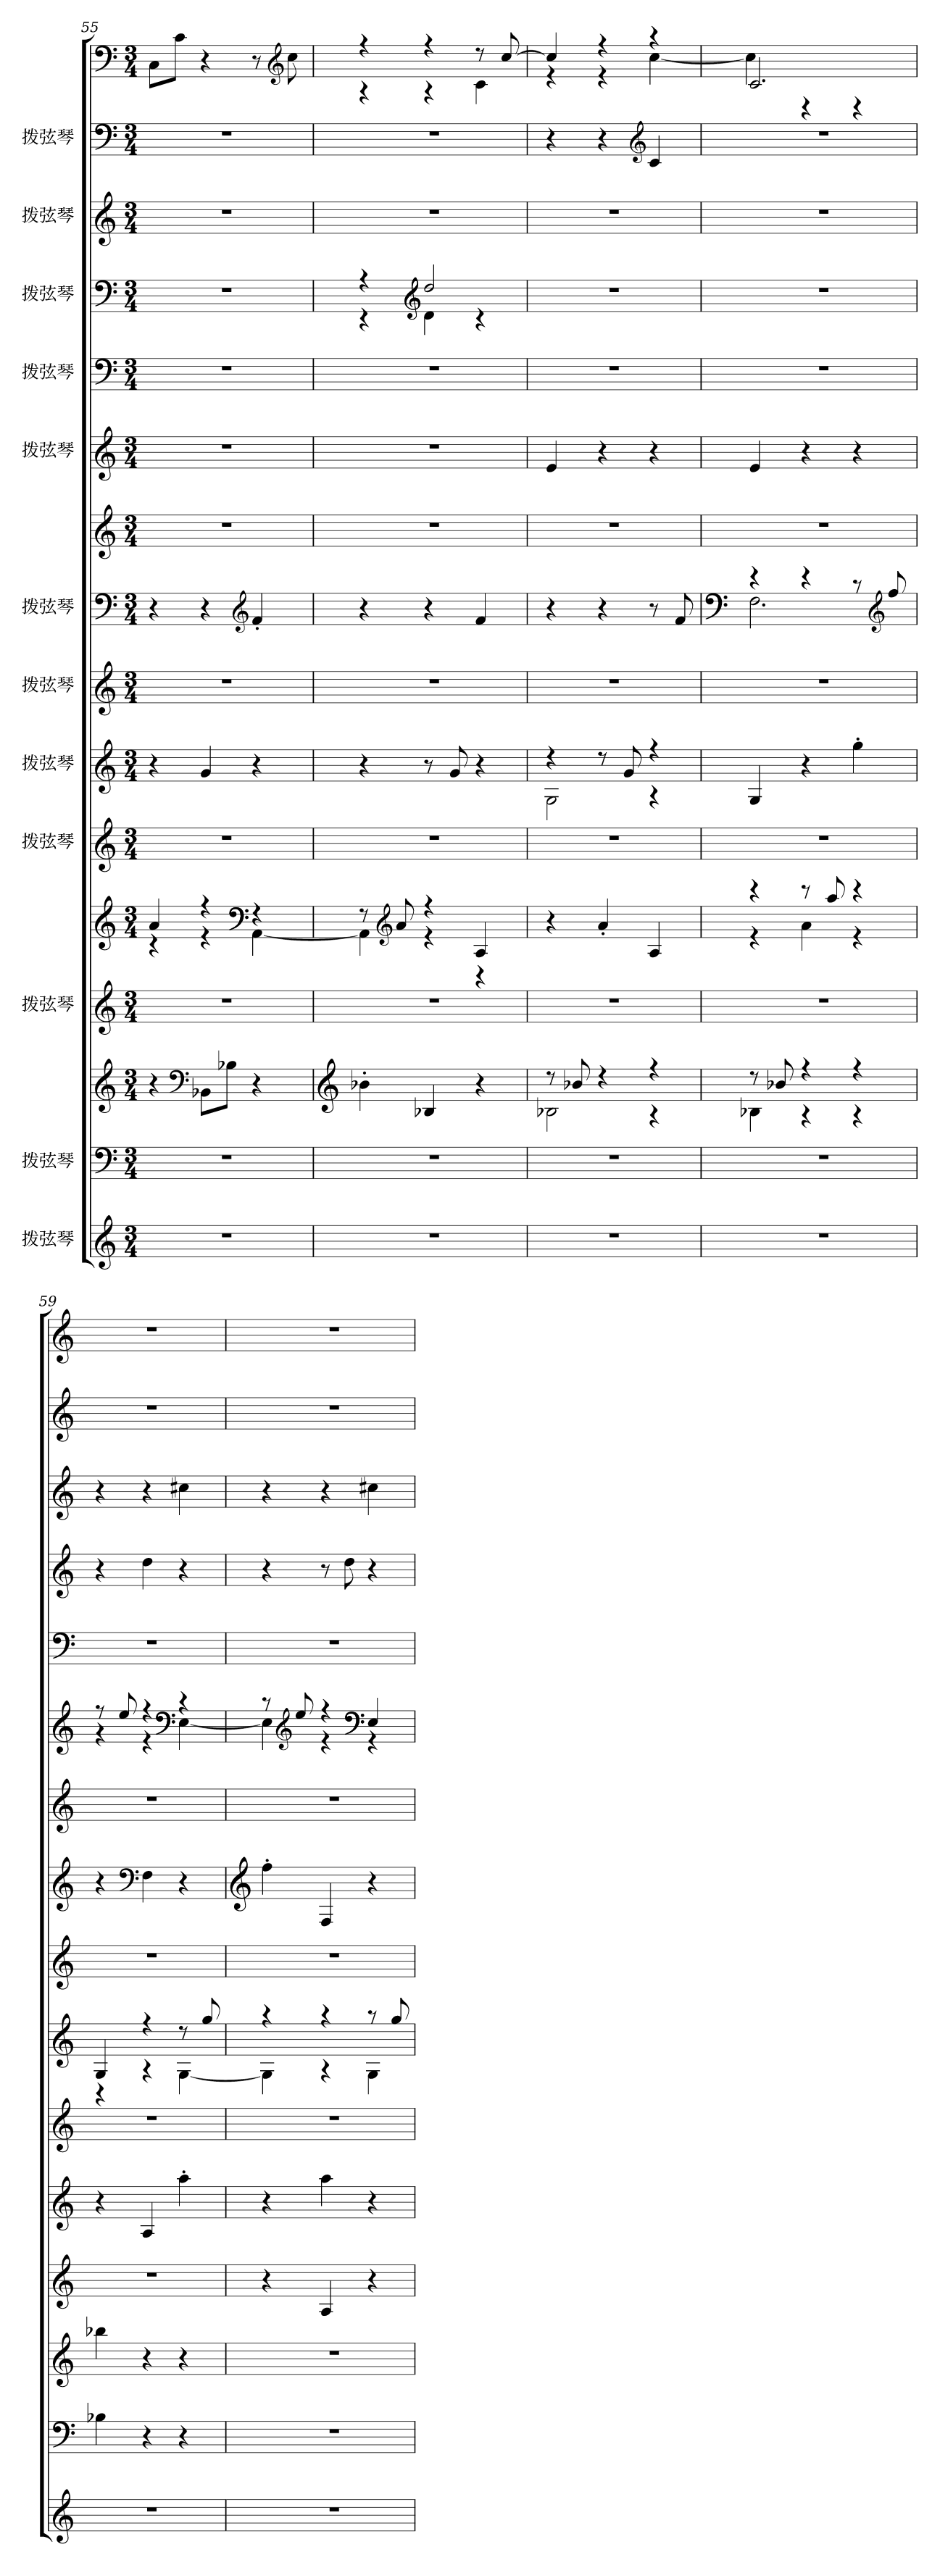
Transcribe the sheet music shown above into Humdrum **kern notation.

**kern	**kern	**kern	**kern	**kern	**kern	**kern	**kern	**kern	**kern	**kern	**kern	**kern	**kern	**kern	**kern
*part12	*part11	*part11	*part10	*part10	*part9	*part8	*part7	*part6	*part6	*part5	*part4	*part3	*part2	*part1	*part1
*staff16	*staff15	*staff14	*staff13	*staff12	*staff11	*staff10	*staff9	*staff8	*staff7	*staff6	*staff5	*staff4	*staff3	*staff2	*staff1
*I"拨弦琴	*I"拨弦琴	*	*I"拨弦琴	*	*I"拨弦琴	*I"拨弦琴	*I"拨弦琴	*I"拨弦琴	*	*I"拨弦琴	*I"拨弦琴	*I"拨弦琴	*I"拨弦琴	*I"拨弦琴	*
!!LO:PB:g=z
*clefG2	*clefF4	*clefG2	*clefG2	*clefG2	*clefG2	*clefG2	*clefG2	*clefF4	*clefG2	*clefG2	*clefF4	*clefF4	*clefG2	*clefF4	*clefF4
*k[]	*k[]	*k[]	*k[]	*k[]	*k[]	*k[]	*k[]	*k[]	*k[]	*k[]	*k[]	*k[]	*k[]	*k[]	*k[]
*M3/4	*M3/4	*M3/4	*M3/4	*M3/4	*M3/4	*M3/4	*M3/4	*M3/4	*M3/4	*M3/4	*M3/4	*M3/4	*M3/4	*M3/4	*M3/4
=55	=55	=55	=55	=55	=55	=55	=55	=55	=55	=55	=55	=55	=55	=55	=55
*	*	*	*	*^	*	*	*	*	*	*	*	*	*	*	*
2.r	2.r	4r	2.r	4a/	4r	2.r	4r	2.r	4r	2.r	2.r	2.r	2.r	2.r	2.r	8C\L
.	.	.	.	.	.	.	.	.	.	.	.	.	.	.	.	8c\J
*	*	*clefF4	*	*	*	*	*	*	*	*	*	*	*	*	*	*
.	.	8BB-X\L	.	4r	4r	.	4g/	.	4r	.	.	.	.	.	.	4r
.	.	8B-X\J	.	.	.	.	.	.	.	.	.	.	.	.	.	.
*	*	*	*	*clefF4	*	*	*	*	*clefG2	*	*	*	*	*	*	*
.	.	4r	.	4r	[4AA\	.	4r	.	4f'/	.	.	.	.	.	.	8r
*	*	*	*	*	*	*	*	*	*	*	*	*	*	*	*	*clefG2
.	.	.	.	.	.	.	.	.	.	.	.	.	.	.	.	8cc\
=56	=56	=56	=56	=56	=56	=56	=56	=56	=56	=56	=56	=56	=56	=56	=56	=56
*	*	*clefG2	*	*	*	*	*	*	*	*	*	*	*	*	*	*
*	*	*	*	*	*	*	*	*	*	*	*	*	*^	*	*	*^
2.r	2.r	4b-X'\	2.r	8r	4AA\]	2.r	4r	2.r	4r	2.r	2.r	2.r	4r	4r	2.r	2.r	4r	4r
*	*	*	*	*clefG2	*	*	*	*	*	*	*	*	*	*	*	*	*	*
.	.	.	.	8a/	.	.	.	.	.	.	.	.	.	.	.	.	.	.
*	*	*	*	*	*	*	*	*	*	*	*	*	*clefG2	*	*	*	*	*
.	.	4B-X/	.	4r	4r	.	8r	.	4r	.	.	.	2dd/	4d\	.	.	4r	4r
.	.	.	.	.	.	.	8g/	.	.	.	.	.	.	.	.	.	.	.
.	.	4r	.	4A/	4r	.	4r	.	4f/	.	.	.	.	4r	.	.	8r	4c\
.	.	.	.	.	.	.	.	.	.	.	.	.	.	.	.	.	[8cc/	.
*	*	*	*	*v	*v	*	*	*	*	*	*	*	*v	*v	*	*	*	*
=57	=57	=57	=57	=57	=57	=57	=57	=57	=57	=57	=57	=57	=57	=57	=57	=57
*	*	*^	*	*	*	*^	*	*	*	*	*	*	*	*	*	*
2.r	2.r	8r	2B-X\	2.r	4r	2.r	4r	2G\	2.r	4r	2.r	4e/	2.r	2.r	2.r	4r	4cc/]	4r
.	.	8b-X/	.	.	.	.	.	.	.	.	.	.	.	.	.	.	.	.
.	.	4r	.	.	4a'/	.	8r	.	.	4r	.	4r	.	.	.	4r	4r	4r
.	.	.	.	.	.	.	8g/	.	.	.	.	.	.	.	.	.	.	.
*	*	*	*	*	*	*	*	*	*	*	*	*	*	*	*	*clefG2	*	*
.	.	4r	4r	.	4A/	.	4r	4r	.	8r	.	4r	.	.	.	4c/	4r	[4cc\
.	.	.	.	.	.	.	.	.	.	8f/	.	.	.	.	.	.	.	.
*	*	*	*	*	*	*	*v	*v	*	*	*	*	*	*	*	*	*	*
!!LO:PB:g=z	!!
=58	=58	=58	=58	=58	=58	=58	=58	=58	=58	=58	=58	=58	=58	=58	=58	=58	=58
*	*	*	*	*	*	*	*	*	*clefF4	*	*	*	*	*	*	*	*
*	*	*	*	*	*^	*	*	*	*^	*	*	*	*	*	*	*	*
2.r	2.r	8r	4B-X\	2.r	4r	4r	2.r	4G/	2.r	4r	2.F\	2.r	4e/	2.r	2.r	2.r	2.r	2.c/	4cc\]
.	.	8b-X/	.	.	.	.	.	.	.	.	.	.	.	.	.	.	.	.	.
.	.	4r	4r	.	8r	4a\	.	4r	.	4r	.	.	4r	.	.	.	.	.	4r
.	.	.	.	.	8aa/	.	.	.	.	.	.	.	.	.	.	.	.	.	.
.	.	4r	4r	.	4r	4r	.	4gg'\	.	8r	.	.	4r	.	.	.	.	.	4r
*	*	*	*	*	*	*	*	*	*	*clefG2	*	*	*	*	*	*	*	*	*
.	.	.	.	.	.	.	.	.	.	8ff/	.	.	.	.	.	.	.	.	.
*	*	*v	*v	*	*v	*v	*	*	*	*v	*v	*	*	*	*	*	*	*v	*v
=59	=59	=59	=59	=59	=59	=59	=59	=59	=59	=59	=59	=59	=59	=59	=59
*	*	*	*	*	*	*^	*	*	*	*^	*	*	*	*	*
2.r	4B-X\	4bb-X\	2.r	4r	2.r	4G/	4r	2.r	4r	2.r	8r	4r	2.r	4r	4r	2.r	2.r
.	.	.	.	.	.	.	.	.	.	.	8ee/	.	.	.	.	.	.
*	*	*	*	*	*	*	*	*	*clefF4	*	*	*	*	*	*	*	*
.	4r	4r	.	4A/	.	4r	4r	.	4F\	.	4r	4r	.	4dd\	4r	.	.
*	*	*	*	*	*	*	*	*	*	*	*clefF4	*	*	*	*	*	*
.	4r	4r	.	4aa'\	.	8r	[4G\	.	4r	.	4r	[4E\	.	4r	4cc#X\	.	.
.	.	.	.	.	.	8gg/	.	.	.	.	.	.	.	.	.	.	.
=60	=60	=60	=60	=60	=60	=60	=60	=60	=60	=60	=60	=60	=60	=60	=60	=60	=60
*	*	*	*	*	*	*	*	*	*clefG2	*	*	*	*	*	*	*	*
2.r	2.r	2.r	4r	4r	2.r	4r	4G\]	2.r	4ff'\	2.r	8r	4E\]	2.r	4r	4r	2.r	2.r
*	*	*	*	*	*	*	*	*	*	*	*clefG2	*	*	*	*	*	*
.	.	.	.	.	.	.	.	.	.	.	8ee/	.	.	.	.	.	.
.	.	.	4A/	4aa\	.	4r	4r	.	4F/	.	4r	4r	.	8r	4r	.	.
.	.	.	.	.	.	.	.	.	.	.	.	.	.	8dd\	.	.	.
*	*	*	*	*	*	*	*	*	*	*	*clefF4	*	*	*	*	*	*
.	.	.	4r	4r	.	8r	4G\	.	4r	.	4E/	4r	.	4r	4cc#X\	.	.
.	.	.	.	.	.	8gg/	.	.	.	.	.	.	.	.	.	.	.
*	*	*	*	*	*	*v	*v	*	*	*	*v	*v	*	*	*	*	*
=	=	=	=	=	=	=	=	=	=	=	=	=	=	=	=
*-	*-	*-	*-	*-	*-	*-	*-	*-	*-	*-	*-	*-	*-	*-	*-
